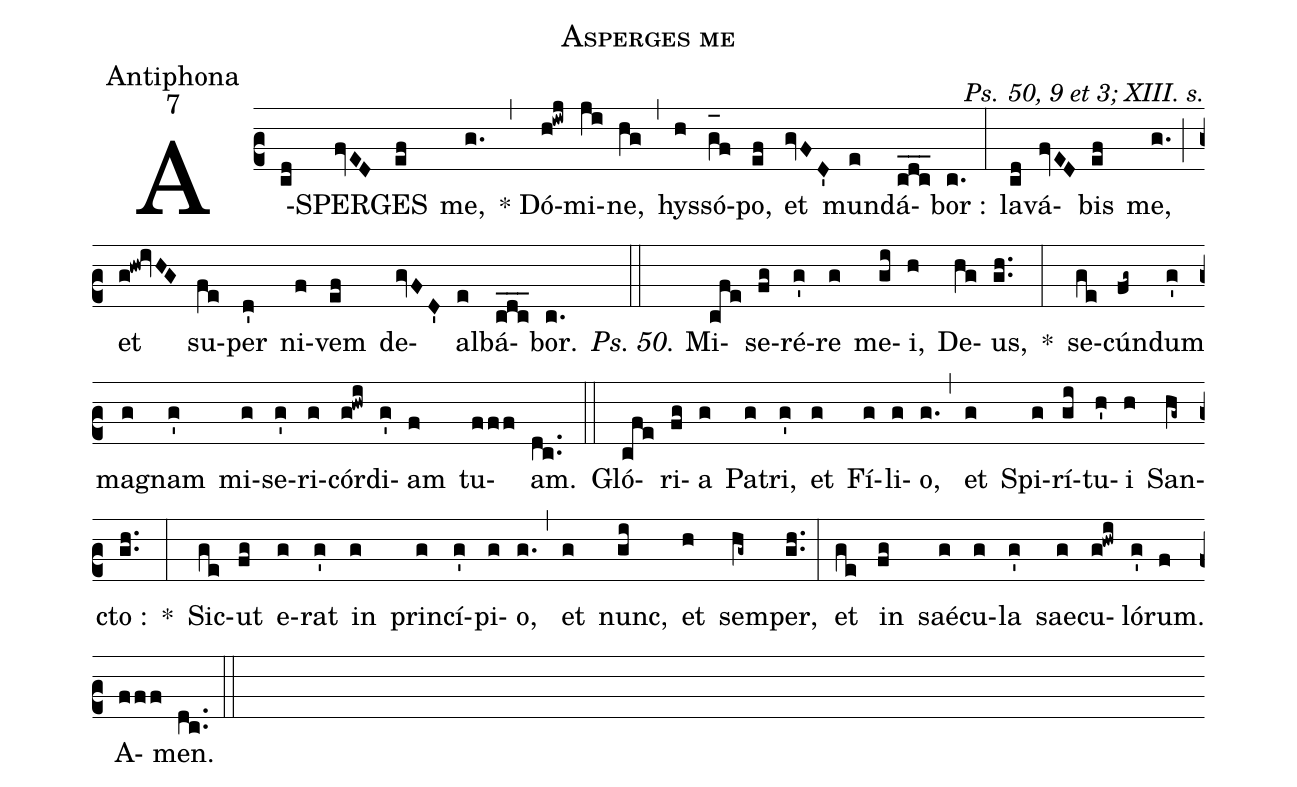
name:Asperges me;
office-part:Antiphona;
mode:7;
commentary:Ps. 50, 9 et 3; XIII. s.;
%%
(c2) A(cd)SPER(fvED)GES(ef) me,(g.) (,) * Dó(h!iwj)mi(ji)ne,(hg) (,) hys(h)só(g_[oh:h]f)po,(ef) et(gvFD') mun(e)dá(cdc___)bor :(c.) (:) la(cd)vá(fvED)bis(ef) me,(g.) (;) et(g!hw!ivHG) su(fe)per(d') ni(f)vem(ef) de(gvFD')al(e)bá(cdc___)bor.(c.) (::) <i>Ps.~50.</i> Mi(cfe)se(fg)ré(g')re(g) me(gi)i,(h) De(hg)us,(gh..) *(:) se(ge)cún(fg~)dum(g') ma(g)gnam(g') mi(g)se(g')ri(g)cór(g!hwi)di(g')am(f) tu(fff)am.(dc..) (::) Gló(cfe)ri(fg)a(g) Pa(g)tri,(g') et(g) Fí(g)li(g)o,(g.) (,) et(g) Spi(g)rí(gi)tu(h')i(h) San(hg~)cto :(gh..) *(:) Sic(ge)ut(fg) e(g)rat(g') in(g) prin(g)cí(g')pi(g)o,(g.) (,) et(g) nunc,(gi) et(h) sem(hg~)per,(gh..) (:) et(ge) in(fg) saé(g)cu(g)la(g') sae(g)cu(g!hwi)ló(g')rum.(f) A(fff)men.(dc..) (::)
